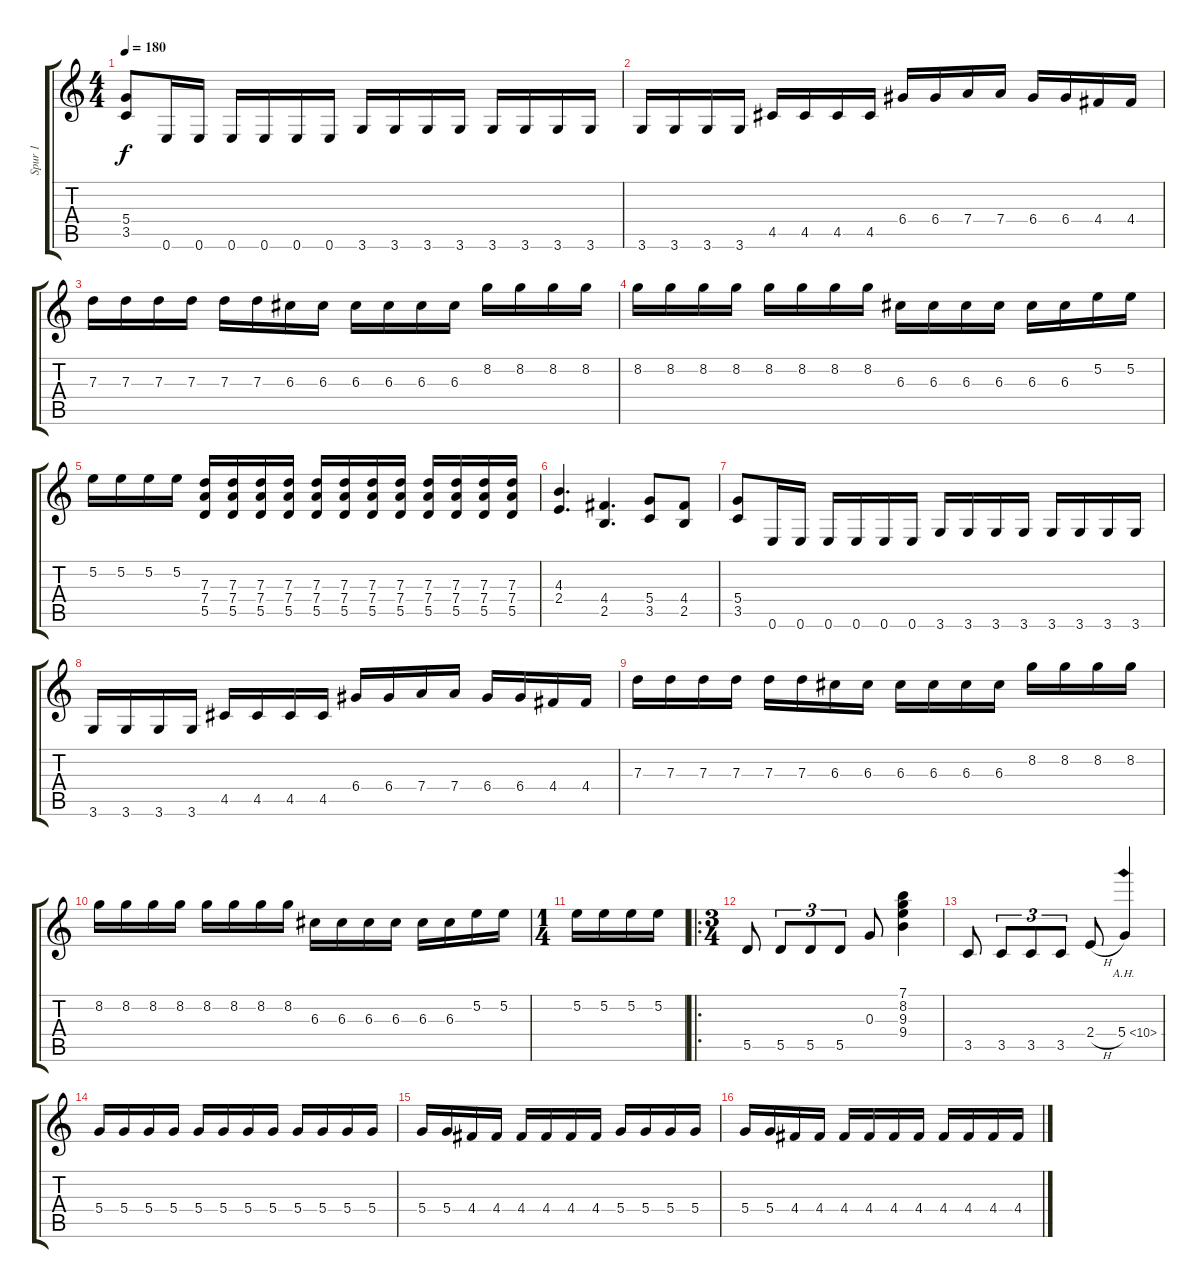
\track ("Spur 1" "Spur 1") {instrument distortionguitar}
\staff {score tabs}
\tuning (E4 B3 G3 D3 A2 E2) {hide}
\ts (4 4)
\tempo 180
\clef g2
\ks c
(5.4 3.5).8{dy f} 0.6.16 0.6.16 0.6.16 0.6.16 0.6.16 0.6.16 3.6.16 3.6.16 3.6.16 3.6.16 3.6.16 3.6.16 3.6.16 3.6.16 |
3.6.16 3.6.16 3.6.16 3.6.16 4.5.16 4.5.16 4.5.16 4.5.16 6.4.16 6.4.16 7.4.16 7.4.16 6.4.16 6.4.16 4.4.16 4.4.16 |
7.3.16 7.3.16 7.3.16 7.3.16 7.3.16 7.3.16 6.3.16 6.3.16 6.3.16 6.3.16 6.3.16 6.3.16 8.2.16 8.2.16 8.2.16 8.2.16 |
8.2.16 8.2.16 8.2.16 8.2.16 8.2.16 8.2.16 8.2.16 8.2.16 6.3.16 6.3.16 6.3.16 6.3.16 6.3.16 6.3.16 5.2.16 5.2.16 |
5.2.16 5.2.16 5.2.16 5.2.16 (7.3 7.4 5.5).16 (7.3 7.4 5.5).16 (7.3 7.4 5.5).16 (7.3 7.4 5.5).16 (7.3 7.4 5.5).16 (7.3 7.4 5.5).16 (7.3 7.4 5.5).16 (7.3 7.4 5.5).16 (7.3 7.4 5.5).16 (7.3 7.4 5.5).16 (7.3 7.4 5.5).16 (7.3 7.4 5.5).16 |
(4.3 2.4).4{d} (4.4 2.5).4{d} (5.4 3.5).8 (4.4 2.5).8 |
(5.4 3.5).8 0.6.16 0.6.16 0.6.16 0.6.16 0.6.16 0.6.16 3.6.16 3.6.16 3.6.16 3.6.16 3.6.16 3.6.16 3.6.16 3.6.16 |
3.6.16 3.6.16 3.6.16 3.6.16 4.5.16 4.5.16 4.5.16 4.5.16 6.4.16 6.4.16 7.4.16 7.4.16 6.4.16 6.4.16 4.4.16 4.4.16 |
7.3.16 7.3.16 7.3.16 7.3.16 7.3.16 7.3.16 6.3.16 6.3.16 6.3.16 6.3.16 6.3.16 6.3.16 8.2.16 8.2.16 8.2.16 8.2.16 |
8.2.16 8.2.16 8.2.16 8.2.16 8.2.16 8.2.16 8.2.16 8.2.16 6.3.16 6.3.16 6.3.16 6.3.16 6.3.16 6.3.16 5.2.16 5.2.16 |
\ts (1 4)
5.2.16 5.2.16 5.2.16 5.2.16 |
\ro
\ts (3 4)
5.5.8 5.5.8{tu (3 2)} 5.5.8{tu (3 2)} 5.5.8{tu (3 2)} 0.3.8 (7.1 8.2 9.3 9.4).4 |
3.5.8 3.5.8{tu (3 2)} 3.5.8{tu (3 2)} 3.5.8{tu (3 2)} 2.4{h}.8 5.4{ah 5}.4 |
5.4.16 5.4.16 5.4.16 5.4.16 5.4.16 5.4.16 5.4.16 5.4.16 5.4.16 5.4.16 5.4.16 5.4.16 |
5.4.16 5.4.16 4.4.16 4.4.16 4.4.16 4.4.16 4.4.16 4.4.16 5.4.16 5.4.16 5.4.16 5.4.16 |
5.4.16 5.4.16 4.4.16 4.4.16 4.4.16 4.4.16 4.4.16 4.4.16 4.4.16 4.4.16 4.4.16 4.4.16
